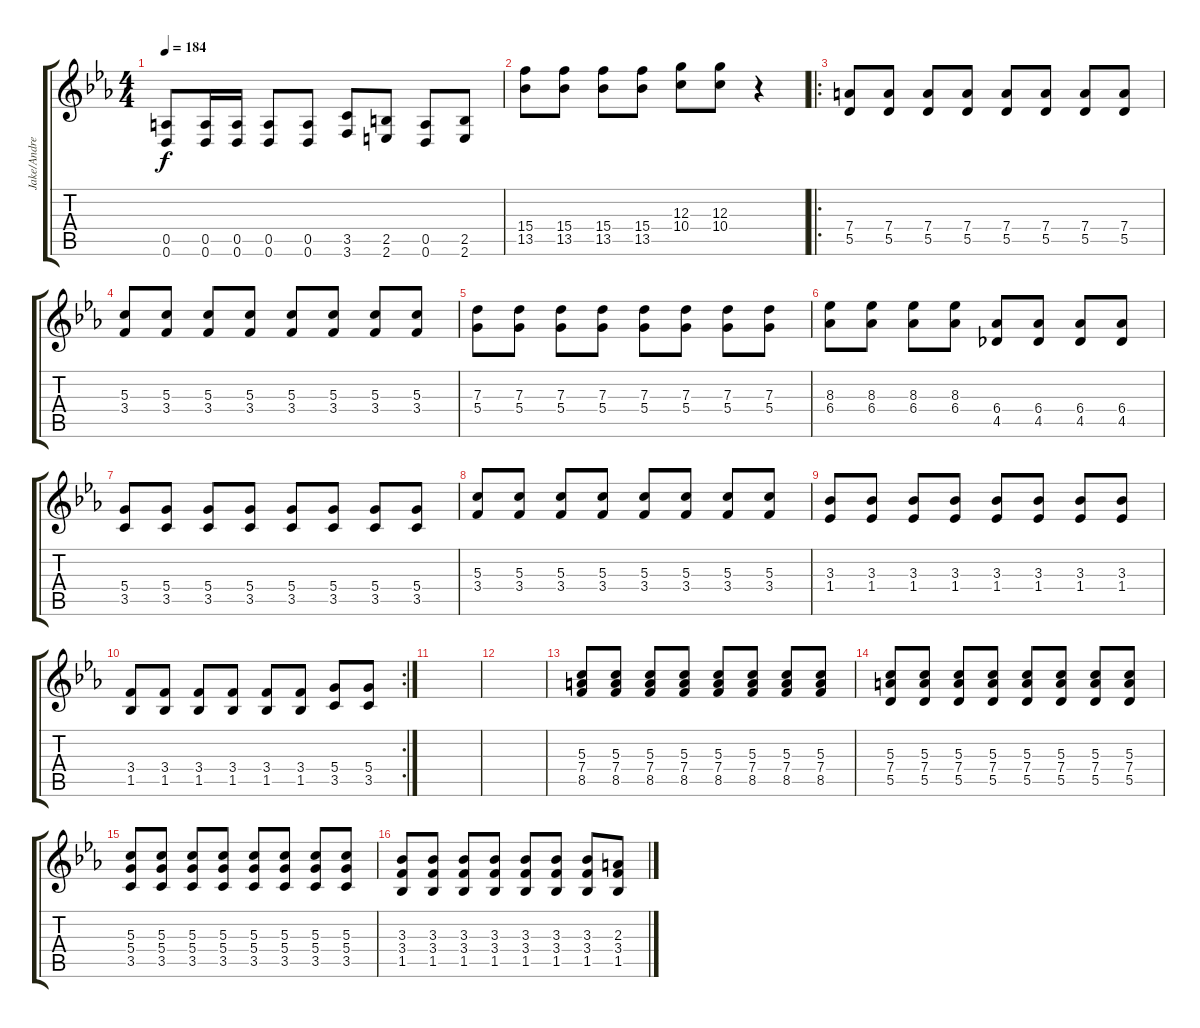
\track ("Jake/Andrew" "Jake/Andre") {instrument distortionguitar}
\staff {score tabs}
\tuning (E4 B3 G3 D3 A2 D2) {hide}
\ts (4 4)
\tempo 184
\clef g2
\ks cminor
(0.5 0.6).8{dy f} (0.5 0.6).16 (0.5 0.6).16 (0.5 0.6).8 (0.5 0.6).8 (3.5 3.6).8 (2.5 2.6).8 (0.5 0.6).8 (2.5 2.6).8 |
(15.4 13.5).8 (15.4 13.5).8 (15.4 13.5).8 (15.4 13.5).8 (12.3 10.4).8 (12.3 10.4).8 r.4 |
\ro
(7.4 5.5).8 (7.4 5.5).8 (7.4 5.5).8 (7.4 5.5).8 (7.4 5.5).8 (7.4 5.5).8 (7.4 5.5).8 (7.4 5.5).8 |
(5.3 3.4).8 (5.3 3.4).8 (5.3 3.4).8 (5.3 3.4).8 (5.3 3.4).8 (5.3 3.4).8 (5.3 3.4).8 (5.3 3.4).8 |
(7.3 5.4).8 (7.3 5.4).8 (7.3 5.4).8 (7.3 5.4).8 (7.3 5.4).8 (7.3 5.4).8 (7.3 5.4).8 (7.3 5.4).8 |
(8.3 6.4).8 (8.3 6.4).8 (8.3 6.4).8 (8.3 6.4).8 (6.4 4.5).8 (6.4 4.5).8 (6.4 4.5).8 (6.4 4.5).8 |
(5.4 3.5).8 (5.4 3.5).8 (5.4 3.5).8 (5.4 3.5).8 (5.4 3.5).8 (5.4 3.5).8 (5.4 3.5).8 (5.4 3.5).8 |
(5.3 3.4).8 (5.3 3.4).8 (5.3 3.4).8 (5.3 3.4).8 (5.3 3.4).8 (5.3 3.4).8 (5.3 3.4).8 (5.3 3.4).8 |
(3.3 1.4).8 (3.3 1.4).8 (3.3 1.4).8 (3.3 1.4).8 (3.3 1.4).8 (3.3 1.4).8 (3.3 1.4).8 (3.3 1.4).8 |
\rc 2
(3.4 1.5).8 (3.4 1.5).8 (3.4 1.5).8 (3.4 1.5).8 (3.4 1.5).8 (3.4 1.5).8 (5.4 3.5).8 (5.4 3.5).8 |
|
|
(5.3 7.4 8.5).8 (5.3 7.4 8.5).8 (5.3 7.4 8.5).8 (5.3 7.4 8.5).8 (5.3 7.4 8.5).8 (5.3 7.4 8.5).8 (5.3 7.4 8.5).8 (5.3 7.4 8.5).8 |
(5.3 7.4 5.5).8 (5.3 7.4 5.5).8 (5.3 7.4 5.5).8 (5.3 7.4 5.5).8 (5.3 7.4 5.5).8 (5.3 7.4 5.5).8 (5.3 7.4 5.5).8 (5.3 7.4 5.5).8 |
(5.3 5.4 3.5).8 (5.3 5.4 3.5).8 (5.3 5.4 3.5).8 (5.3 5.4 3.5).8 (5.3 5.4 3.5).8 (5.3 5.4 3.5).8 (5.3 5.4 3.5).8 (5.3 5.4 3.5).8 |
(3.3 3.4 1.5).8 (3.3 3.4 1.5).8 (3.3 3.4 1.5).8 (3.3 3.4 1.5).8 (3.3 3.4 1.5).8 (3.3 3.4 1.5).8 (3.3 3.4 1.5).8 (2.3 3.4 1.5).8
